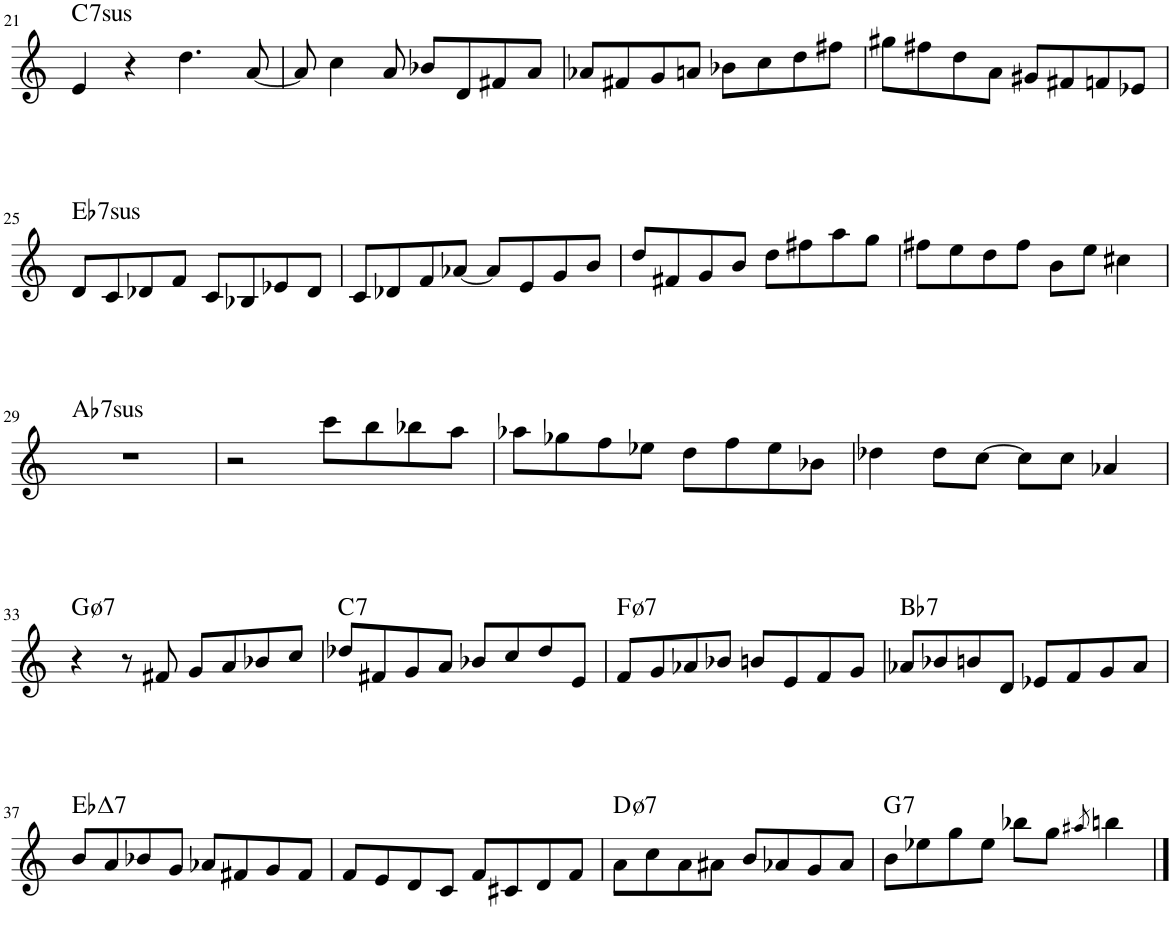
**kern	**harte
*part1	*part1
*staff1	*
*I"Piano	*
*I'Pno.	*
!!LO:PB:g=z
*clefG2	*
*k[]	*
*M4/4	*
=21	=21
!	!LO:H:kt=7sus
4e/	C:sus4(7)
4r	.
4.dd\	.
[8a/	.
=22	=22
8a/]	.
4cc\	.
8a/	.
8b-X/L	.
8d/	.
8f#X/	.
8a/J	.
=23	=23
8a-X/L	.
8f#X/	.
8g/	.
8an/J	.
8b-X\L	.
8cc\	.
8dd\	.
8ff#X\J	.
=24	=24
8gg#X\L	.
8ff#X\	.
8dd\	.
8a\J	.
8g#X/L	.
8f#X/	.
8fn/	.
8e-X/J	.
!!LO:LB:g=z
=25	=25
!	!LO:H:kt=7sus
8d/L	Eb:sus4(7)
8c/	.
8d-X/	.
8f/J	.
8c/L	.
8B-X/	.
8e-X/	.
8d-/J	.
=26	=26
8c/L	.
8d-X/	.
8f/	.
[8a-X/J	.
8a-/L]	.
8e/	.
8g/	.
8b/J	.
=27	=27
8dd/L	.
8f#X/	.
8g/	.
8b/J	.
8dd\L	.
8ff#X\	.
8aa\	.
8gg\J	.
=28	=28
8ff#X\L	.
8ee\	.
8dd\	.
8ff#\J	.
8b\L	.
8ee\J	.
4cc#X\	.
!!LO:LB:g=z
=29	=29
!	!LO:H:kt=7sus
1r	Ab:sus4(7)
=30	=30
2r	.
8ccc\L	.
8bb\	.
8bb-X\	.
8aa\J	.
=31	=31
8aa-X\L	.
8gg-X\	.
8ff\	.
8ee-X\J	.
8dd\L	.
8ff\	.
8ee-\	.
8b-X\J	.
=32	=32
4dd-X\	.
8dd-\L	.
[8cc\J	.
8cc\L]	.
8cc\J	.
4a-X/	.
!!LO:LB:g=z
=33	=33
!	!LO:H:kt=7
4r	G:hdim7
8r	.
8f#X/	.
8g/L	.
8a/	.
8b-X/	.
8cc/J	.
=34	=34
!	!LO:H:kt=7
8dd-X/L	C:7
8f#X/	.
8g/	.
8a/J	.
8b-X/L	.
8cc/	.
8dd-/	.
8e/J	.
=35	=35
!	!LO:H:kt=7
8f/L	F:hdim7
8g/	.
8a-X/	.
8b-X/J	.
8bn/L	.
8e/	.
8f/	.
8g/J	.
=36	=36
!	!LO:H:kt=7
8a-X/L	Bb:7
8b-X/	.
8bn/	.
8d/J	.
8e-X/L	.
8f/	.
8g/	.
8a-/J	.
!!LO:LB:g=z
=37	=37
!	!LO:H:kt=7
8b/L	Eb:maj7
8a/	.
8b-X/	.
8g/J	.
8a-X/L	.
8f#X/	.
8g/	.
8f#/J	.
=38	=38
8f/L	.
8e/	.
8d/	.
8c/J	.
8f/L	.
8c#X/	.
8d/	.
8f/J	.
=39	=39
!	!LO:H:kt=7
8a\L	D:hdim7
8cc\	.
8a\	.
8a#X\J	.
8b/L	.
8a-X/	.
8g/	.
8a-/J	.
=40	=40
!	!LO:H:kt=7
8b\L	G:7
8ee-X\	.
8gg\	.
8ee-\J	.
8bb-X\L	.
8gg\J	.
8qaa#X/	.
4bbn\	.
==	==
*-	*-
